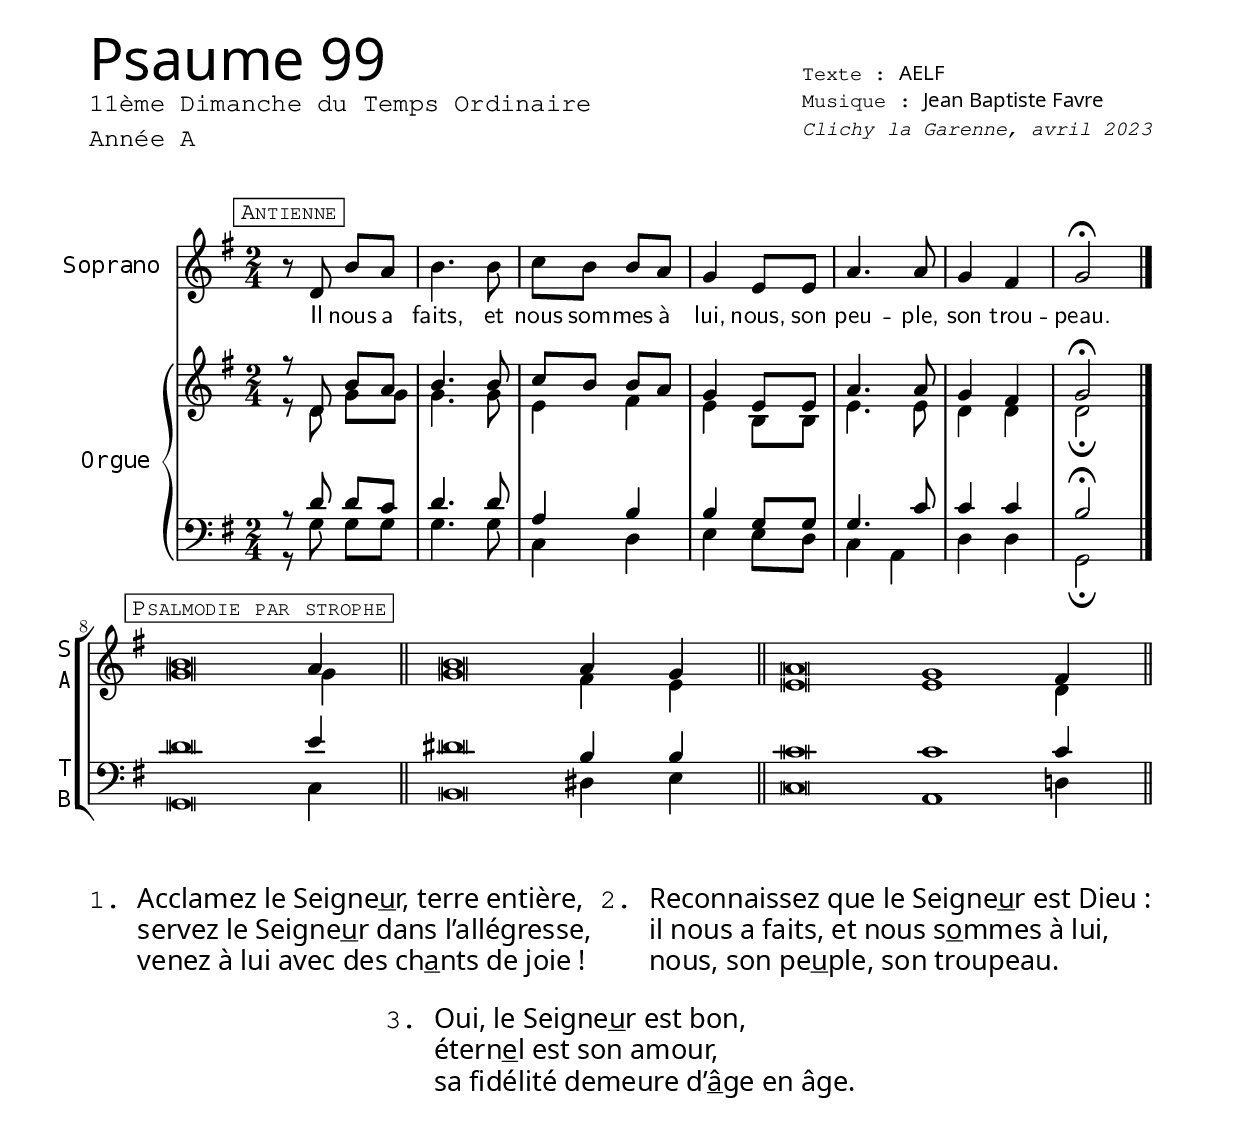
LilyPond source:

\version "2.24.1"
\language "english"
\include "../libs/commonFunctions.ily"

tempoVerseRallentando = {
  \set Score.tempoHideNote = ##t
  \tempo 4=60
}
tempoVerseAcelerando = {
  \set Score.tempoHideNote = ##t
  \tempo 2=120
}

scoreHeader = \header {
  title = "Psaume 99"
  subtitle = \markup { \column { "11ème Dimanche du Temps Ordinaire" "Année A" }}
  composer = "Jean Baptiste Favre"
  poet = "AELF"
  date = "Clichy la Garenne, avril 2023"
}

global = {
  \key g \major
  \time 2/4
}

%%%%%%%%%%%%%%%%%%%%%%%%%%%%%%
%%%%%%%%%% Antiphon %%%%%%%%%%
%%%%%%%%%%%%%%%%%%%%%%%%%%%%%%

antiphonRythm = {
 s2*7 \bar "|." \break
}
antiphonMusicSoprano = \relative c' {
  \markCustom "Antienne"
  r8 d8 b' a b4. b8 c b b a g4 e8 e a4. a8 g4 fs g2
  }

antiphonMusicAlto = \relative c' {
  r8 d8 g g g4. g8 e4 fs e b8 b e4. e8 d4 d d2
  }

antiphonMusicTenor =  \relative c' {
  r8 d8 d c d4. d8 a4 b b g8 g g4. c8 c4 c b2
  }

antiphonMusicBass =  \relative c' {
  r8 g8 g g g4. g8 c,4 d e e8 d c4 a d d g,2
  }

antiphonLyrics = \lyricmode {
  Il nous a faits, et nous som -- mes à lui,
  nous, son peu -- ple, son trou -- peau.
  }

antiphonLyricsSoprano = \antiphonLyrics
antiphonLyricsAlto = \antiphonLyrics
antiphonLyricsTenor = \antiphonLyrics
antiphonLyricsBass = \antiphonLyrics

%%%%%%%%%%%%%%%%%%%%%%%%%%%%%%%%%%%%%%%%%%%%%%
%%%%%%%%%%          Verses          %%%%%%%%%%
%%%%%%%%%%%%%%%%%%%%%%%%%%%%%%%%%%%%%%%%%%%%%%
verseStropheRythm = {
  \accidentalStyle forget
  \once \override Score.RehearsalMark.break-align-symbols = #'(clef)
  \markCustom "Psalmodie par strophe" \cadenzaOn
  \tempoVerseAcelerando s\breve \tempoVerseRallentando s4 \bar "||"
  \tempoVerseAcelerando s\breve s4 \tempoVerseRallentando s4 \bar "||"
  \tempoVerseAcelerando s\breve s1 \tempoVerseRallentando s4 \bar "||"
}
verseStropheMusicSoprano = \relative c'' {
  b\breve a4
  b\breve a4 g4
  a\breve g1 fs4
  }

verseStropheMusicAlto = \relative c'' {
  g\breve g4
  g\breve fs4 e4
  e\breve e1 d4
  }

verseStropheMusicTenor = \relative c' {
  d\breve e4
  ds\breve b4 b4
  c\breve c1 c4
  }

verseStropheMusicBass = \relative c {
  g\breve c4
  b\breve ds4 e4
  c\breve a1 d4
  }

verseLyrics = \markuplist {
  \override #'(font-family . sans)
  \override #'(font-size . 1.5)
  \column {
    \fill-line {
      \column{
        \concat { \typewriter "1. " "Acclamez le Seigne" \underline u "r, terre entière,"}
        \concat { \typewriter "   " "servez le Seigne" \underline u "r dans l’allégresse,"}
        \concat { \typewriter "   " "venez à lui avec des ch" \underline a "nts de joie&nbsp;!"}
      }
      \column {
        \concat { \typewriter "2. " "Reconnaissez que le Seigne" \underline u "r est Dieu&nbsp;:"}
        \concat { \typewriter "   " "il nous a faits, et nous s" \underline o "mmes à lui,"}
        \concat { \typewriter "   " "nous, son pe" \underline u "ple, son troupeau."}
      }
    }
    \vspace #1
    \fill-line {
      \left-column {
        \concat { \typewriter "3. " "Oui, le Seigne" \underline u "r est bon,"}
        \concat { \typewriter "   " "étern" \underline e "l est son amour,"}
        \concat { \typewriter "   " "sa fidélité demeure d’" \underline â "ge en âge."}
      }
    }
  }
}
%%%%%%%%%%%%%%%%%%%%%%%%%%%%%%%%%%%%%%%%%%%%%%%%%%%%%%%%%%%%%%%%%%%%%
%%%%%%%%%%%%%%%%%%%          Draw score          %%%%%%%%%%%%%%%%%%%%
%%%%%%%%%%%%%%%%%%%%%%%%%%%%%%%%%%%%%%%%%%%%%%%%%%%%%%%%%%%%%%%%%%%%%
% Load Piano settings & layout
partition = {
  <<
    % Antienne à 4 voix mixtes
    %\include "../libs/layouts/commonAntiphonFourVoices.ily"
    \new ChoirStaff = "Antophon4Voices" <<
      \new Staff = "AntiphonSopranoStaff" <<
        \once \override Staff.VerticalAxisGroup.remove-first = ##t
        \set Staff.instrumentName = "Soprano"
        \clef "treble"
        \new Dynamics \antiphonRythm
        \new Voice = "antiphonSoprano" { \global \antiphonMusicSoprano \fermata }
        \new Lyrics \lyricsto "antiphonSoprano" { \antiphonLyricsSoprano }
      >>
    >>
    \new PianoStaff
    <<
      \set PianoStaff.instrumentName = #"Orgue"
      \new Staff <<
        \set Staff.printPartCombineTexts = ##f
        \once \override Staff.VerticalAxisGroup.remove-first = ##t
        \clef treble
        \new Voice = "soprani" {\global \voiceOne \antiphonMusicSoprano \fermata }
        \new Voice = "alti" {\global \voiceTwo \antiphonMusicAlto \fermata }
      >>
      \new Staff <<
        \set Staff.printPartCombineTexts = ##f
        \once \override Staff.VerticalAxisGroup.remove-first = ##t
        \clef bass
        \new Voice = "tenors" {\global \voiceThree \antiphonMusicTenor \fermata }
        \new Voice = "bass" {\global \voiceFour \antiphonMusicBass \fermata }
      >>
    >>
    \new ChoirStaff = "versePsalmody"
    <<
      \new Staff = "verseSopranoAlto" <<
        \set Staff.shortInstrumentName = \markup { \right-column { "S" "A" } }
        \once \override Staff.VerticalAxisGroup.remove-first = ##t
        \global
        \clef treble
        \new Dynamics { \silence \antiphonMusicSoprano \verseStropheRythm }
        \new Voice = "verseSoprano" << \voiceOne {\silence \antiphonMusicSoprano \cadenzaOn \verseStropheMusicSoprano } >>
        \new Voice = "verseAlto" << \voiceTwo {\silence \antiphonMusicSoprano \cadenzaOn \verseStropheMusicAlto } >>
      >>
      \new Staff = "verseTenorBass" <<
        \set Staff.shortInstrumentName = \markup { \right-column { "T" "B" } }
        \once \override Staff.VerticalAxisGroup.remove-first = ##t
        \global
        \clef bass
        \new Dynamics {\silence \antiphonMusicSoprano \verseStropheRythm}
        \new Voice = "verseTenor" << \voiceOne {\silence \antiphonMusicSoprano \cadenzaOn \verseStropheMusicTenor } >>
        \new Voice = "verseBass" << \voiceTwo {\silence \antiphonMusicSoprano \cadenzaOn \verseStropheMusicBass } >>
      >>
    >>
  >>
}
%%%%%%%%%%%%% PARTITION VISUELLE %%%%%%%%%%%%%
% PDF output
\paper {
  top-margin = 1.5\cm
  bottom-margin = 1.5\cm
  left-margin = 1.5\cm
  right-margin = 1.5\cm
  markup-system-spacing = #'((basic-distance . 10)
     (minimum-distance . 10)
     (padding . 5)
     (stretchability . 5))
  #(define fonts
    (set-global-fonts
     #:music "emmentaler"
     #:brace "emmentaler"
     #:roman "Latin Modern Roman"
     #:sans "Cantarell"
  ))
  #(include-special-characters)
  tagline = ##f
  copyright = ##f
  scoreTitleMarkup = \markup \columns {
    \fill-line {
      \column {
        \line {
          \left-column {
            \fontsize #8 \sans \fromproperty #'header:title
            \fontsize #1 \typewriter \fromproperty #'header:subtitle
          }
        }
      }
      \column {
        \line {
          \fontsize #-1
          \left-column {
            \line { \concat { \typewriter "Texte&nbsp;: " \sans \fromproperty #'header:poet \bold " " } }
            \line { \concat { \typewriter "Musique&nbsp;: " \sans \fromproperty #'header:composer \bold " " } }
            \typewriter \italic \fromproperty #'header:date
          }
        }
      }
    }
  }
}

\score {
  \partition
  \layout {
      ragged-last = ##f
      \context {
          \Staff
          \RemoveEmptyStaves
          \override NoteHead.style = #'altdefault
          \override InstrumentName.font-name = #"Monospace Regular"
      }
      \context {
          \PianoStaff
          \RemoveEmptyStaves
          \override NoteHead.style = #'altdefault
          \override InstrumentName.font-name = #"Monospace Regular"
      }
      \context {
          \ChoirStaff
          \RemoveEmptyStaves
          \override NoteHead.style = #'altdefault
          \override InstrumentName.font-name = #"Monospace Regular"
      }
      \override LyricText.font-name = #"Latin Modern Sans"
      \override Score.RehearsalMark.font-family = #'typewriter
  }
  \scoreHeader
}
\verseLyrics